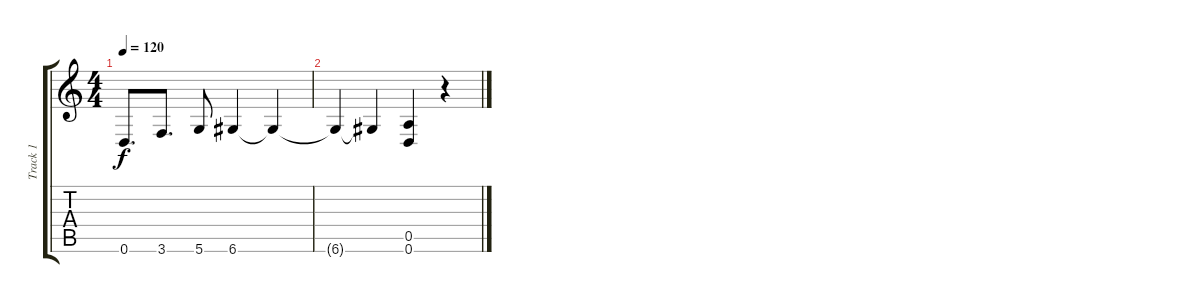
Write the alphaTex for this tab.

\track ("Track 1" "Track 1") {instrument overdrivenguitar}
\staff {score tabs}
\tuning (E4 B3 G3 D3 A2 D2) {hide}
\ts (4 4)
\tempo 120
\clef g2
\ks c
0.6.8{d dy f} 3.6.8{d} 5.6.8 6.6.4 6.6{t}.4 |
6.6{t}.4 6.6{t}.4 (0.5 0.6).4 r.4
